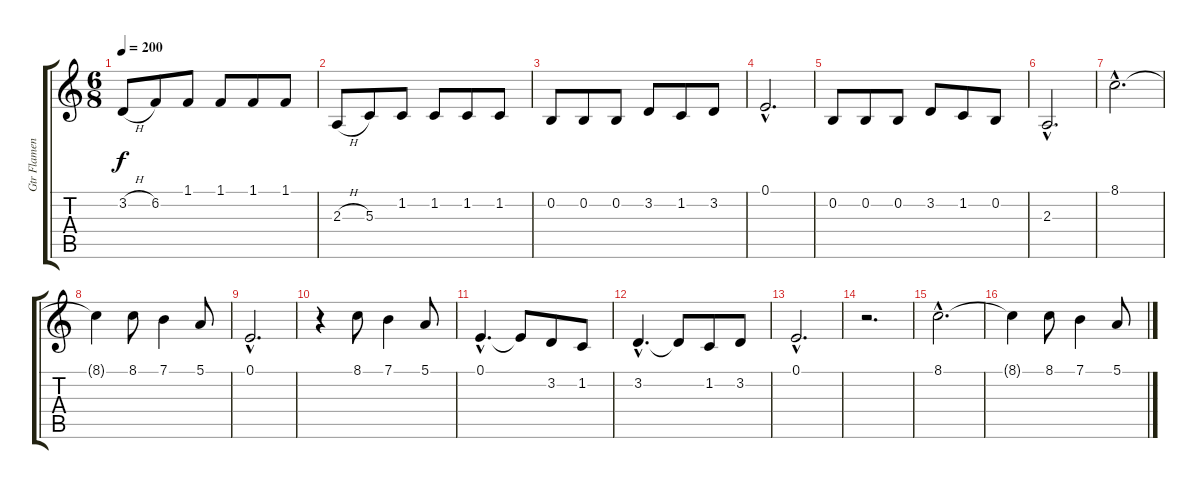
\track ("Gtr Flamenco" "Gtr Flamen") {instrument viola}
\staff {score tabs}
\tuning (E4 B3 G3 D3 A2 E2) {hide}
\ts (6 8)
\tempo 200
\clef g2
\ks c
3.2{h}.8{dy f} 6.2.8 1.1.8 1.1.8 1.1.8 1.1.8 |
2.3{h}.8 5.3.8 1.2.8 1.2.8 1.2.8 1.2.8 |
0.2.8 0.2.8 0.2.8 3.2.8 1.2.8 3.2.8 |
0.1{hac}.2{d} |
0.2.8 0.2.8 0.2.8 3.2.8 1.2.8 0.2.8 |
2.3{hac}.2{d} |
8.1{hac}.2{d} |
8.1{t}.4 8.1.8 7.1.4 5.1.8 |
0.1{hac}.2{d} |
r.4 8.1.8 7.1.4 5.1.8 |
0.1{hac}.4{d} 0.1{t}.8 3.2.8 1.2.8 |
3.2{hac}.4{d} 3.2{t}.8 1.2.8 3.2.8 |
0.1{hac}.2{d} |
r.2{d} |
8.1{hac}.2{d} |
8.1{t}.4 8.1.8 7.1.4 5.1.8
